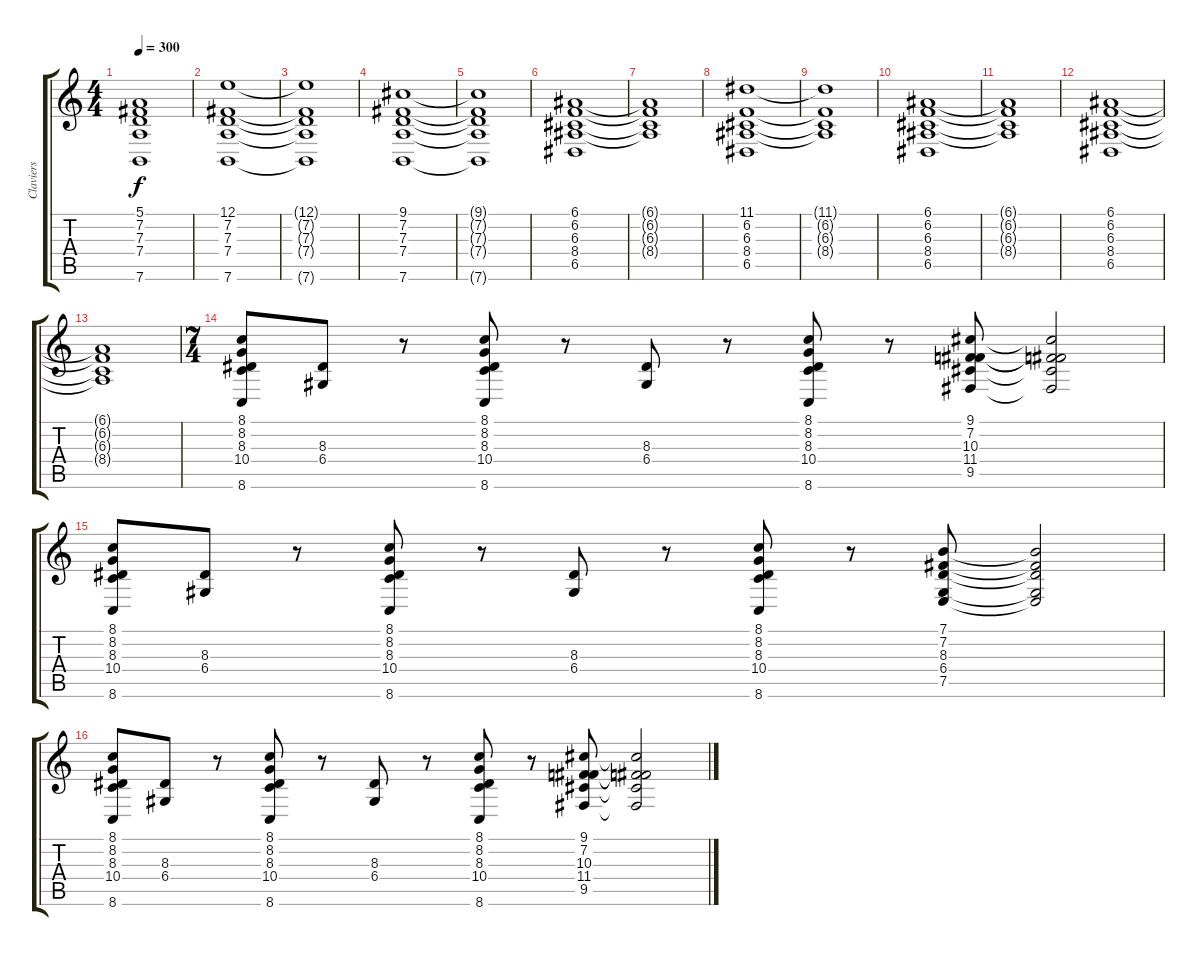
\track ("Claviers" "Claviers") {instrument electricpiano1}
\staff {score tabs}
\tuning (E4 B3 G3 D3 A2 E2) {hide}
\ts (4 4)
\tempo 300
\clef g2
\ks c
(5.1{t} 7.2{t} 7.3{t} 7.4{t} 7.6{t}).1{dy f} |
(12.1 7.2 7.3 7.4 7.6).1 |
(12.1{t} 7.2{t} 7.3{t} 7.4{t} 7.6{t}).1 |
(9.1 7.2 7.3 7.4 7.6).1 |
(9.1{t} 7.2{t} 7.3{t} 7.4{t} 7.6{t}).1 |
(6.1 6.2 6.3 8.4 6.5).1 |
(6.1{t} 6.2{t} 6.3{t} 8.4{t}).1 |
(11.1 6.2 6.3 8.4 6.5).1 |
(11.1{t} 6.2{t} 6.3{t} 8.4{t}).1 |
(6.1 6.2 6.3 8.4 6.5).1 |
(6.1{t} 6.2{t} 6.3{t} 8.4{t}).1 |
(6.1 6.2 6.3 8.4 6.5).1 |
(6.1{t} 6.2{t} 6.3{t} 8.4{t}).1 |
\ts (7 4)
(8.1 8.2 8.3 10.4 8.6).8 (8.3 6.4).8 r.8 (8.1 8.2 8.3 10.4 8.6).8 r.8 (8.3 6.4).8 r.8 (8.1 8.2 8.3 10.4 8.6).8 r.8 (9.1 7.2 10.3 11.4 9.5).8 (9.1{t} 7.2{t} 10.3{t} 11.4{t} 9.5{t}).2 |
(8.1 8.2 8.3 10.4 8.6).8 (8.3 6.4).8 r.8 (8.1 8.2 8.3 10.4 8.6).8 r.8 (8.3 6.4).8 r.8 (8.1 8.2 8.3 10.4 8.6).8 r.8 (7.1 7.2 8.3 6.4 7.5).8 (7.1{t} 7.2{t} 8.3{t} 6.4{t} 7.5{t}).2 |
(8.1 8.2 8.3 10.4 8.6).8 (8.3 6.4).8 r.8 (8.1 8.2 8.3 10.4 8.6).8 r.8 (8.3 6.4).8 r.8 (8.1 8.2 8.3 10.4 8.6).8 r.8 (9.1 7.2 10.3 11.4 9.5).8 (9.1{t} 7.2{t} 10.3{t} 11.4{t} 9.5{t}).2
